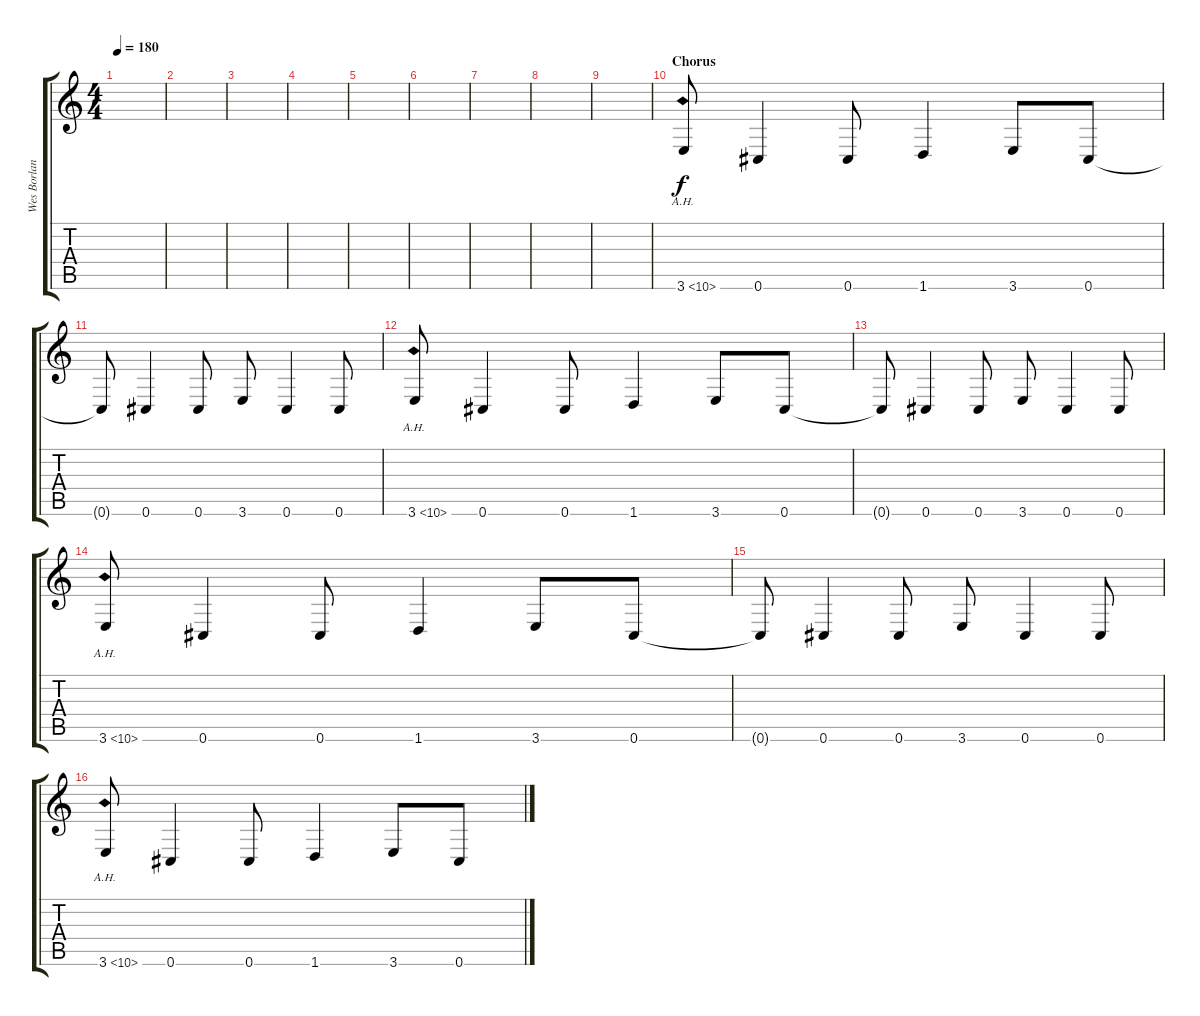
\track ("Wes Borland 2" "Wes Borlan") {instrument overdrivenguitar}
\staff {score tabs}
\tuning (Db4 Ab3 E3 B2 Gb2 Db2) {hide}
\ts (4 4)
\tempo 180
\clef g2
\ks c
|
|
|
|
|
|
|
|
|
\section ("" "Chorus")
3.6{ah 7}.8{volume 16} 0.6.4{volume 14} 0.6.8 1.6.4 3.6.8 0.6.8 |
0.6{t}.8 0.6.4 0.6.8 3.6.8 0.6.4 0.6.8 |
3.6{ah 7}.8{volume 16} 0.6.4{volume 14} 0.6.8 1.6.4 3.6.8 0.6.8 |
0.6{t}.8 0.6.4 0.6.8 3.6.8 0.6.4 0.6.8 |
3.6{ah 7}.8{volume 16} 0.6.4{volume 14} 0.6.8 1.6.4 3.6.8 0.6.8 |
0.6{t}.8 0.6.4 0.6.8 3.6.8 0.6.4 0.6.8 |
3.6{ah 7}.8{volume 16} 0.6.4{volume 14} 0.6.8 1.6.4 3.6.8 0.6.8
